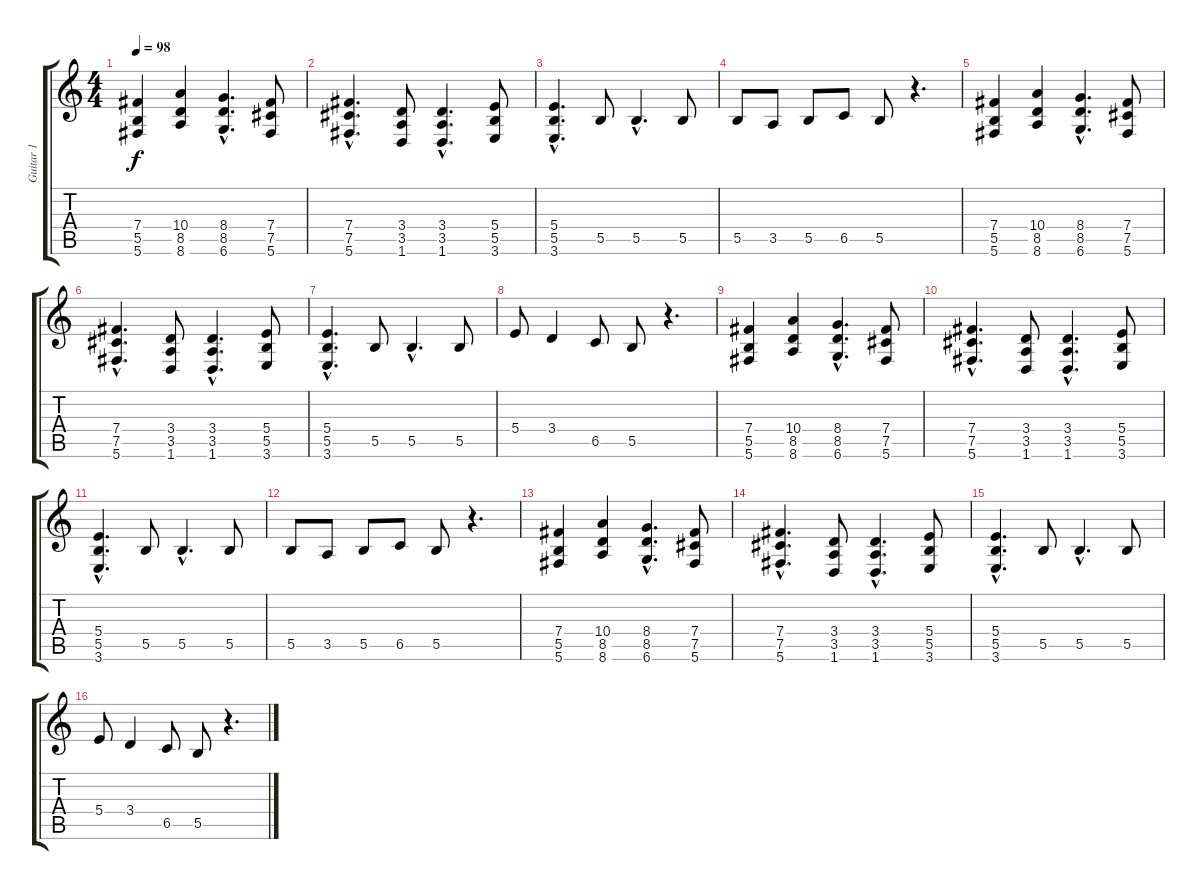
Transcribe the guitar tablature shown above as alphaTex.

\track ("Guitar 1" "Guitar 1") {instrument overdrivenguitar}
\staff {score tabs}
\tuning (Db4 Ab3 E3 B2 Gb2 Db2) {hide}
\ts (4 4)
\tempo 98
\clef g2
\ks c
(7.4 5.5 5.6).4{dy f} (10.4 8.5 8.6).4 (8.4{hac} 8.5{hac} 6.6{hac}).4{d} (7.4 7.5 5.6).8 |
(7.4{hac} 7.5{hac} 5.6{hac}).4{d} (3.4 3.5 1.6).8 (3.4{hac} 3.5{hac} 1.6{hac}).4{d} (5.4 5.5 3.6).8 |
(5.4{hac} 5.5{hac} 3.6{hac}).4{d} 5.5.8 5.5{hac}.4{d} 5.5.8 |
5.5.8 3.5.8 5.5.8 6.5.8 5.5.8 r.4{d} |
(7.4 5.5 5.6).4 (10.4 8.5 8.6).4 (8.4{hac} 8.5{hac} 6.6{hac}).4{d} (7.4 7.5 5.6).8 |
(7.4{hac} 7.5{hac} 5.6{hac}).4{d} (3.4 3.5 1.6).8 (3.4{hac} 3.5{hac} 1.6{hac}).4{d} (5.4 5.5 3.6).8 |
(5.4{hac} 5.5{hac} 3.6{hac}).4{d} 5.5.8 5.5{hac}.4{d} 5.5.8 |
5.4.8 3.4.4 6.5.8 5.5.8 r.4{d} |
(7.4 5.5 5.6).4 (10.4 8.5 8.6).4 (8.4{hac} 8.5{hac} 6.6{hac}).4{d} (7.4 7.5 5.6).8 |
(7.4{hac} 7.5{hac} 5.6{hac}).4{d} (3.4 3.5 1.6).8 (3.4{hac} 3.5{hac} 1.6{hac}).4{d} (5.4 5.5 3.6).8 |
(5.4{hac} 5.5{hac} 3.6{hac}).4{d} 5.5.8 5.5{hac}.4{d} 5.5.8 |
5.5.8 3.5.8 5.5.8 6.5.8 5.5.8 r.4{d} |
(7.4 5.5 5.6).4 (10.4 8.5 8.6).4 (8.4{hac} 8.5{hac} 6.6{hac}).4{d} (7.4 7.5 5.6).8 |
(7.4{hac} 7.5{hac} 5.6{hac}).4{d} (3.4 3.5 1.6).8 (3.4{hac} 3.5{hac} 1.6{hac}).4{d} (5.4 5.5 3.6).8 |
(5.4{hac} 5.5{hac} 3.6{hac}).4{d} 5.5.8 5.5{hac}.4{d} 5.5.8 |
5.4.8 3.4.4 6.5.8 5.5.8 r.4{d}
